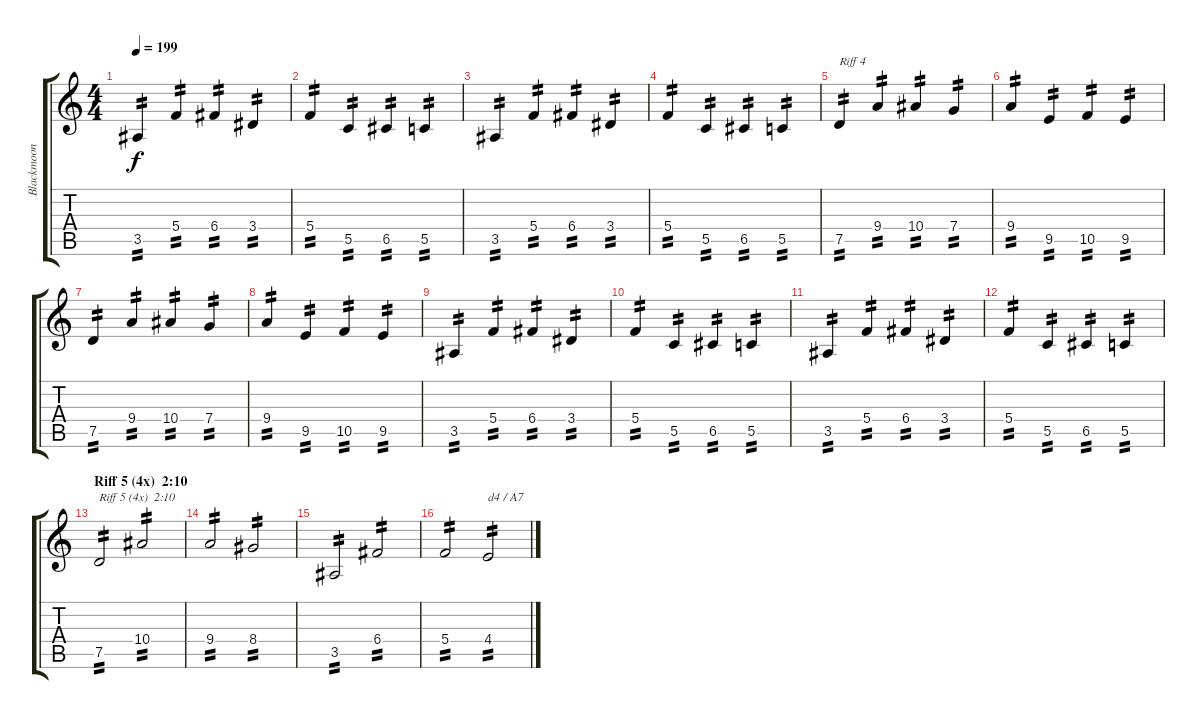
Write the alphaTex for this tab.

\track ("Blackmoon" "Blackmoon") {instrument overdrivenguitar}
\staff {score tabs}
\tuning (D4 A3 F3 C3 G2 D2) {hide}
\ts (4 4)
\tempo 199
\clef g2
\ks c
3.5.4{tp 2 dy f} 5.4.4{tp 2} 6.4.4{tp 2} 3.4.4{tp 2} |
5.4.4{tp 2} 5.5.4{tp 2} 6.5.4{tp 2} 5.5.4{tp 2} |
3.5.4{tp 2} 5.4.4{tp 2} 6.4.4{tp 2} 3.4.4{tp 2} |
5.4.4{tp 2} 5.5.4{tp 2} 6.5.4{tp 2} 5.5.4{tp 2} |
7.5.4{txt "Riff 4" tp 2} 9.4.4{tp 2} 10.4.4{tp 2} 7.4.4{tp 2} |
9.4.4{tp 2} 9.5.4{tp 2} 10.5.4{tp 2} 9.5.4{tp 2} |
7.5.4{tp 2} 9.4.4{tp 2} 10.4.4{tp 2} 7.4.4{tp 2} |
9.4.4{tp 2} 9.5.4{tp 2} 10.5.4{tp 2} 9.5.4{tp 2} |
3.5.4{tp 2} 5.4.4{tp 2} 6.4.4{tp 2} 3.4.4{tp 2} |
5.4.4{tp 2} 5.5.4{tp 2} 6.5.4{tp 2} 5.5.4{tp 2} |
3.5.4{tp 2} 5.4.4{tp 2} 6.4.4{tp 2} 3.4.4{tp 2} |
5.4.4{tp 2} 5.5.4{tp 2} 6.5.4{tp 2} 5.5.4{tp 2} |
\section ("" "Riff 5 (4x)  2:10")
7.5.2{txt "Riff 5 (4x)  2:10" tp 2} 10.4.2{tp 2} |
9.4.2{tp 2} 8.4.2{tp 2} |
3.5.2{tp 2} 6.4.2{tp 2} |
5.4.2{tp 2} 4.4.2{txt "d4 / A7 " tp 2}
